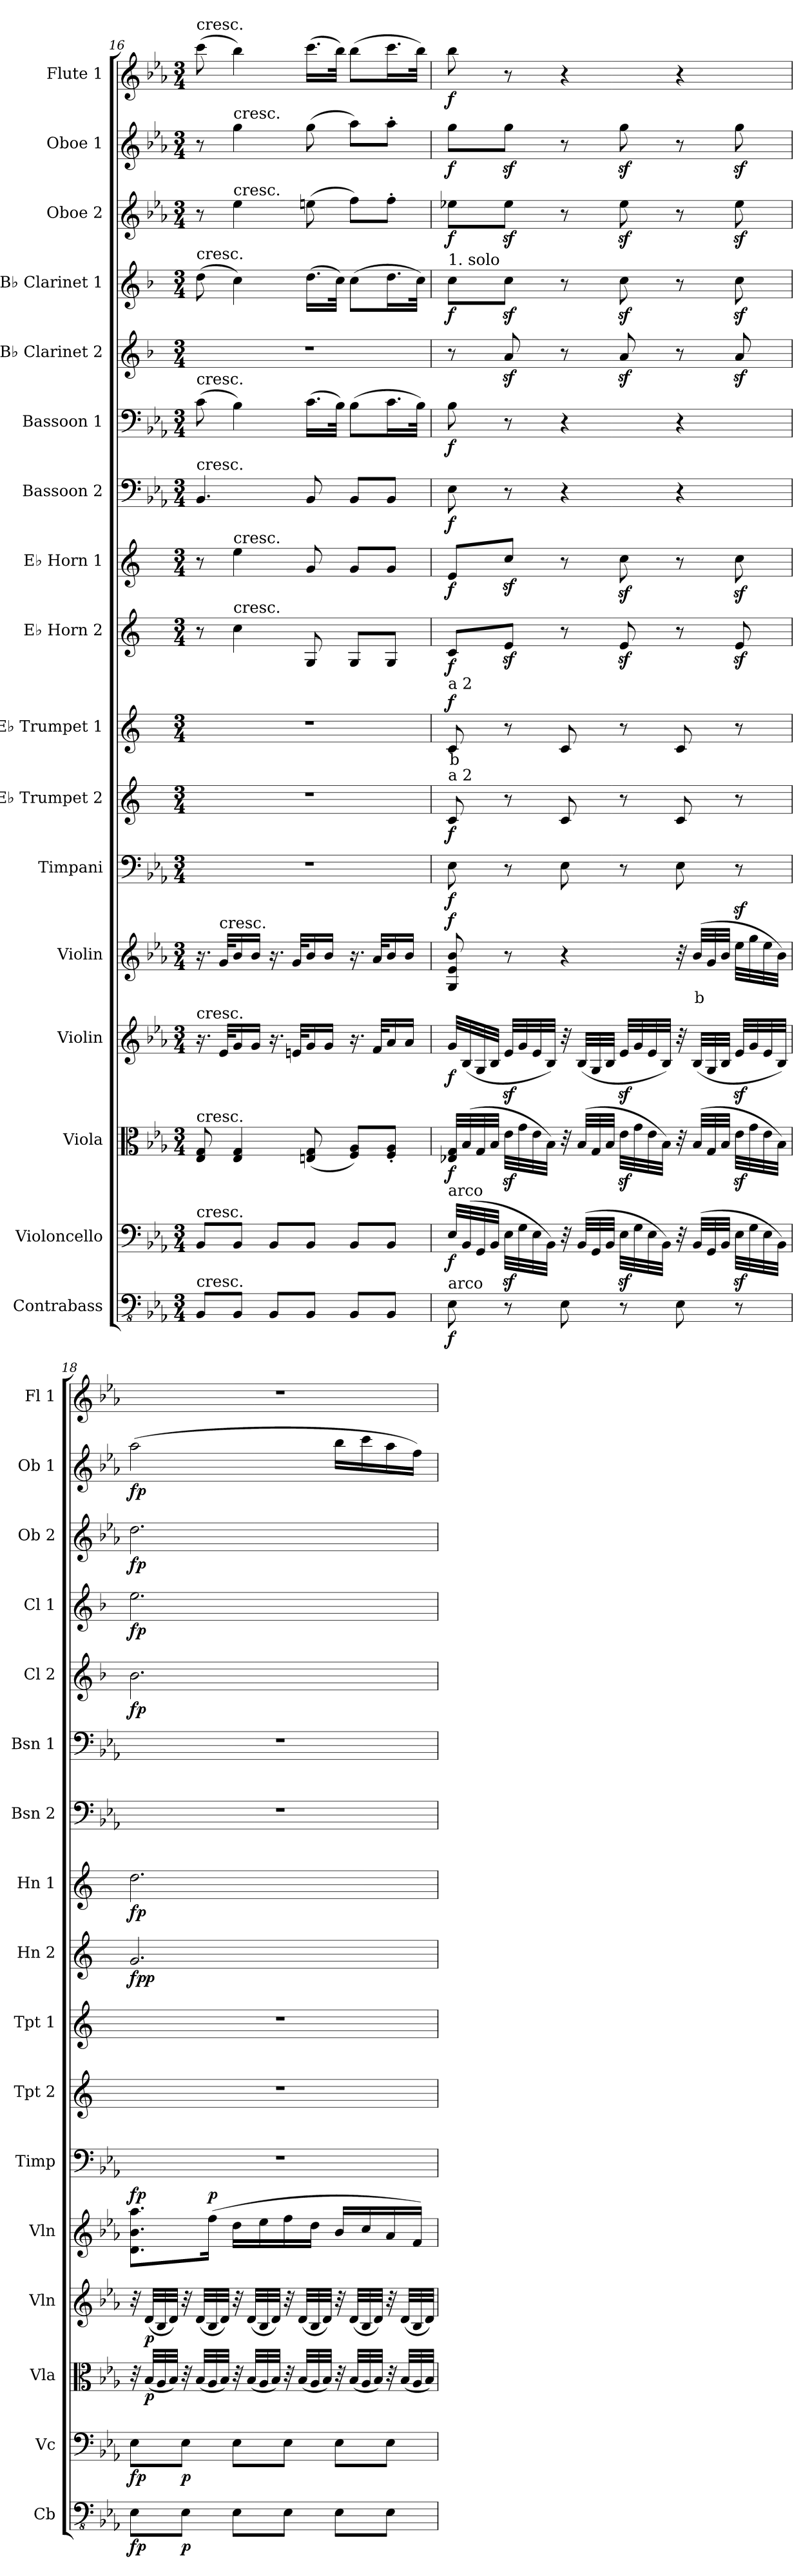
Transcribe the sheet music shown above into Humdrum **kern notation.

**kern	**dynam	**kern	**dynam	**kern	**dynam	**kern	**dynam	**kern	**text	**dynam	**kern	**dynam	**kern	**dynam	**kern	**text	**dynam	**kern	**dynam	**kern	**dynam	**kern	**dynam	**kern	**dynam	**kern	**dynam	**kern	**dynam	**kern	**dynam	**kern	**dynam	**kern	**dynam
*part17	*part17	*part16	*part16	*part15	*part15	*part14	*part14	*part13	*part13	*part13	*part12	*part12	*part11	*part11	*part10	*part10	*part10	*part9	*part9	*part8	*part8	*part7	*part7	*part6	*part6	*part5	*part5	*part4	*part4	*part3	*part3	*part2	*part2	*part1	*part1
*staff17	*staff17	*staff16	*staff16	*staff15	*staff15	*staff14	*staff14	*staff13	*staff13	*staff13	*staff12	*staff12	*staff11	*staff11	*staff10	*staff10	*staff10	*staff9	*staff9	*staff8	*staff8	*staff7	*staff7	*staff6	*staff6	*staff5	*staff5	*staff4	*staff4	*staff3	*staff3	*staff2	*staff2	*staff1	*staff1
*I"Contrabass	*	*I"Violoncello	*	*I"Viola	*	*I"Violin	*	*I"Violin	*	*	*I"Timpani	*	*I"E♭ Trumpet 2	*	*I"E♭ Trumpet 1	*	*	*I"E♭ Horn 2	*	*I"E♭ Horn 1	*	*I"Bassoon 2	*	*I"Bassoon 1	*	*I"B♭ Clarinet 2	*	*I"B♭ Clarinet 1	*	*I"Oboe 2	*	*I"Oboe 1	*	*I"Flute 1	*
*I'Cb	*	*I'Vc	*	*I'Vla	*	*I'Vln	*	*I'Vln	*	*	*I'Timp	*	*I'Tpt 2	*	*I'Tpt 1	*	*	*I'Hn 2	*	*I'Hn 1	*	*I'Bsn 2	*	*I'Bsn 1	*	*I'Cl 2	*	*I'Cl 1	*	*I'Ob 2	*	*I'Ob 1	*	*I'Fl 1	*
*clefFv4	*	*clefF4	*	*clefC3	*	*clefG2	*	*clefG2	*	*	*clefF4	*	*clefG2	*	*clefG2	*	*	*clefG2	*	*clefG2	*	*clefF4	*	*clefF4	*	*clefG2	*	*clefG2	*	*clefG2	*	*clefG2	*	*clefG2	*
*	*	*	*	*	*	*	*	*	*	*	*	*	*ITrd-2c-3	*	*ITrd-2c-3	*	*	*ITrd5c9	*	*ITrd5c9	*	*	*	*	*	*ITrd1c2	*	*ITrd1c2	*	*	*	*	*	*	*
*k[b-e-a-]	*	*k[b-e-a-]	*	*k[b-e-a-]	*	*k[b-e-a-]	*	*k[b-e-a-]	*	*	*k[b-e-a-]	*	*k[b-e-a-]	*	*k[b-e-a-]	*	*	*k[b-e-a-]	*	*k[b-e-a-]	*	*k[b-e-a-]	*	*k[b-e-a-]	*	*k[b-e-a-]	*	*k[b-e-a-]	*	*k[b-e-a-]	*	*k[b-e-a-]	*	*k[b-e-a-]	*
*M3/4	*	*M3/4	*	*M3/4	*	*M3/4	*	*M3/4	*	*	*M3/4	*	*M3/4	*	*M3/4	*	*	*M3/4	*	*M3/4	*	*M3/4	*	*M3/4	*	*M3/4	*	*M3/4	*	*M3/4	*	*M3/4	*	*M3/4	*
=16	=16	=16	=16	=16	=16	=16	=16	=16	=16	=16	=16	=16	=16	=16	=16	=16	=16	=16	=16	=16	=16	=16	=16	=16	=16	=16	=16	=16	=16	=16	=16	=16	=16	=16	=16
!	!	!	!	!	!	!	!	!	!	!	!	!	!	!	!	!	!	!	!	!	!	!	!	!	!	!	!	!	!	!	!	!	!	!LO:TX:a:t=cresc.	!
!	!	!	!	!	!	!	!	!	!	!	!	!	!	!	!	!	!	!	!	!	!	!	!	!	!	!	!	!LO:TX:a:t=cresc.	!	!	!	!	!	!	!
!	!	!	!	!	!	!	!	!	!	!	!	!	!	!	!	!	!	!	!	!	!	!	!	!LO:TX:a:t=cresc.	!	!	!	!	!	!	!	!	!	!	!
!	!	!	!	!	!	!	!	!	!	!	!	!	!	!	!	!	!	!	!	!	!	!LO:TX:a:t=cresc.	!	!	!	!	!	!	!	!	!	!	!	!	!
!	!	!	!	!	!	!LO:TX:a:t=cresc.	!	!	!	!	!	!	!	!	!	!	!	!	!	!	!	!	!	!	!	!	!	!	!	!	!	!	!	!	!
!	!	!	!	!LO:TX:a:t=cresc.	!	!	!	!	!	!	!	!	!	!	!	!	!	!	!	!	!	!	!	!	!	!	!	!	!	!	!	!	!	!	!
!	!	!LO:TX:a:t=cresc.	!	!	!	!	!	!	!	!	!	!	!	!	!	!	!	!	!	!	!	!	!	!	!	!	!	!	!	!	!	!	!	!	!
!LO:TX:a:t=cresc.	!	!	!	!	!	!	!	!	!	!	!	!	!	!	!	!	!	!	!	!	!	!	!	!	!	!	!	!	!	!	!	!	!	!	!
8BBB-/L	.	8BB-/L	.	8E-/ 8G/	.	16.r	.	16.r	.	.	2.r	.	2.r	.	2.r	.	.	8r	.	8r	.	4.BB-/	.	(8c\	.	2.r	.	(8cc\	.	8r	.	8r	.	(8ccc\	.
!	!	!	!	!	!	!	!	!LO:TX:a:t=cresc.	!	!	!	!	!	!	!	!	!	!	!	!	!	!	!	!	!	!	!	!	!	!	!	!	!	!	!
.	.	.	.	.	.	32e-/KLL	.	32g/KLL	.	.	.	.	.	.	.	.	.	.	.	.	.	.	.	.	.	.	.	.	.	.	.	.	.	.	.
!	!	!	!	!	!	!	!	!	!	!	!	!	!	!	!	!	!	!	!	!	!	!	!	!	!	!	!	!	!	!	!	!LO:TX:a:t=cresc.	!	!	!
!	!	!	!	!	!	!	!	!	!	!	!	!	!	!	!	!	!	!	!	!	!	!	!	!	!	!	!	!	!	!LO:TX:a:t=cresc.	!	!	!	!	!
!	!	!	!	!	!	!	!	!	!	!	!	!	!	!	!	!	!	!	!	!LO:TX:a:t=cresc.	!	!	!	!	!	!	!	!	!	!	!	!	!	!	!
!	!	!	!	!	!	!	!	!	!	!	!	!	!	!	!	!	!	!LO:TX:a:t=cresc.	!	!	!	!	!	!	!	!	!	!	!	!	!	!	!	!	!
8BBB-/J	.	8BB-/J	.	4E-/ 4G/	.	16g/	.	16b-/	.	.	.	.	.	.	.	.	.	4e-\	.	4g\	.	.	.	4B-\)	.	.	.	4b-\)	.	4ee-\	.	4gg\	.	4bb-\)	.
.	.	.	.	.	.	16g/JJ	.	16b-/JJ	.	.	.	.	.	.	.	.	.	.	.	.	.	.	.	.	.	.	.	.	.	.	.	.	.	.	.
8BBB-/L	.	8BB-/L	.	.	.	16.r	.	16.r	.	.	.	.	.	.	.	.	.	.	.	.	.	.	.	.	.	.	.	.	.	.	.	.	.	.	.
.	.	.	.	.	.	32en/KLL	.	32g/KLL	.	.	.	.	.	.	.	.	.	.	.	.	.	.	.	.	.	.	.	.	.	.	.	.	.	.	.
8BBB-/J	.	8BB-/J	.	(8En/ 8G/	.	16g/	.	16b-/	.	.	.	.	.	.	.	.	.	8BB-/	.	8B-/	.	8BB-/	.	(16.c\LL	.	.	.	(16.cc\LL	.	(8een\	.	(8gg\	.	(16.ccc\LL	.
.	.	.	.	.	.	16g/JJ	.	16b-/JJ	.	.	.	.	.	.	.	.	.	.	.	.	.	.	.	.	.	.	.	.	.	.	.	.	.	.	.
.	.	.	.	.	.	.	.	.	.	.	.	.	.	.	.	.	.	.	.	.	.	.	.	32B-\JJk)	.	.	.	32b-\JJk)	.	.	.	.	.	32bb-\JJk)	.
8BBB-/L	.	8BB-/L	.	8F/ 8A-/L)	.	16.r	.	16.r	.	.	.	.	.	.	.	.	.	8BB-/L	.	8B-/L	.	8BB-/L	.	(8B-\L	.	.	.	(8b-\L	.	8ff\L)	.	8aa-\L)	.	(8bb-\L	.
.	.	.	.	.	.	32f/KLL	.	32a-/KLL	.	.	.	.	.	.	.	.	.	.	.	.	.	.	.	.	.	.	.	.	.	.	.	.	.	.	.
8BBB-/J	.	8BB-/J	.	8F/' 8A-/'J	.	16a-/	.	16b-/	.	.	.	.	.	.	.	.	.	8BB-/J	.	8B-/J	.	8BB-/J	.	16.c\L	.	.	.	16.cc\L	.	8ff'\J	.	8aa-'\J	.	16.ccc\L	.
.	.	.	.	.	.	16a-/JJ	.	16b-/JJ	.	.	.	.	.	.	.	.	.	.	.	.	.	.	.	.	.	.	.	.	.	.	.	.	.	.	.
.	.	.	.	.	.	.	.	.	.	.	.	.	.	.	.	.	.	.	.	.	.	.	.	32B-\JJk)	.	.	.	32b-\JJk)	.	.	.	.	.	32bb-\JJk)	.
=17	=17	=17	=17	=17	=17	=17	=17	=17	=17	=17	=17	=17	=17	=17	=17	=17	=17	=17	=17	=17	=17	=17	=17	=17	=17	=17	=17	=17	=17	=17	=17	=17	=17	=17	=17
!	!	!	!	!	!	!	!	!	!	!	!	!	!	!	!	!	!	!	!	!	!	!	!	!	!	!	!	!LO:TX:a:t=1. solo	!	!	!	!	!	!	!
!	!	!	!	!	!	!	!	!	!	!	!	!	!	!	!LO:TX:a:t=a 2	!	!	!	!	!	!	!	!	!	!	!	!	!	!	!	!	!	!	!	!
!	!	!	!	!	!	!	!	!	!	!	!	!	!LO:TX:a:t=a 2	!	!	!	!	!	!	!	!	!	!	!	!	!	!	!	!	!	!	!	!	!	!
!	!	!LO:TX:a:t=arco	!	!	!	!	!	!	!	!	!	!	!	!	!	!	!	!	!	!	!	!	!	!	!	!	!	!	!	!	!	!	!	!	!
!LO:TX:a:t=arco	!	!	!	!	!	!	!	!	!	!	!	!	!	!	!	!	!	!	!	!	!	!	!	!	!	!	!	!	!	!	!	!	!	!	!
!	!LO:DY:b	!	!LO:DY:b	!	!LO:DY:b	!	!LO:DY:b	!	!	!LO:DY:b	!	!LO:DY:b	!	!LO:DY:b	!	!LO:LY:b:color=#FF0000	!LO:DY:b	!	!LO:DY:b	!	!LO:DY:b	!	!LO:DY:b	!	!LO:DY:b	!	!	!	!LO:DY:b	!	!LO:DY:b	!	!LO:DY:b	!	!LO:DY:b
8EE-\	f	32E-/LLL	f	32E-X/ 32G/LLL	f	32g/LLL	f	8G/ 8e-/ 8b-/	.	f	8E-\	f	8e-/	f	8e-/	b	f	8E-/L	f	8G/L	f	8E-\	f	8B-\	f	8r	.	8b-\L	f	8ee-X\L	f	8gg\L	f	8bb-\	f
.	.	(32BB-/	.	(32B-/	.	(32B-/	.	.	.	.	.	.	.	.	.	.	.	.	.	.	.	.	.	.	.	.	.	.	.	.	.	.	.	.	.
.	.	32GG/	.	32G/	.	32G/	.	.	.	.	.	.	.	.	.	.	.	.	.	.	.	.	.	.	.	.	.	.	.	.	.	.	.	.	.
.	.	32BB-/JJJ	.	32B-/JJJ	.	32B-/JJJ	.	.	.	.	.	.	.	.	.	.	.	.	.	.	.	.	.	.	.	.	.	.	.	.	.	.	.	.	.
8r	.	32E-z<\LLL	.	32e-z<\LLL	.	32e-z</LLL	.	8r	.	.	8r	.	8r	.	8r	.	.	8Gz</J	.	8e-z</J	.	8r	.	8r	.	8gz</	.	8b-z<\J	.	8ee-z<\J	.	8ggz<\J	.	8r	.
.	.	32G\	.	32g\	.	32g/	.	.	.	.	.	.	.	.	.	.	.	.	.	.	.	.	.	.	.	.	.	.	.	.	.	.	.	.	.
.	.	32E-\	.	32e-\	.	32e-/	.	.	.	.	.	.	.	.	.	.	.	.	.	.	.	.	.	.	.	.	.	.	.	.	.	.	.	.	.
.	.	32BB-\JJJ)	.	32B-\JJJ)	.	32B-/JJJ)	.	.	.	.	.	.	.	.	.	.	.	.	.	.	.	.	.	.	.	.	.	.	.	.	.	.	.	.	.
8EE-\	.	32r	.	32r	.	32r	.	4r	.	.	8E-\	.	8e-/	.	8e-/	.	.	8r	.	8r	.	4r	.	4r	.	8r	.	8r	.	8r	.	8r	.	4r	.
.	.	(32BB-/LLL	.	(32B-/LLL	.	(32B-/LLL	.	.	.	.	.	.	.	.	.	.	.	.	.	.	.	.	.	.	.	.	.	.	.	.	.	.	.	.	.
.	.	32GG/	.	32G/	.	32G/	.	.	.	.	.	.	.	.	.	.	.	.	.	.	.	.	.	.	.	.	.	.	.	.	.	.	.	.	.
.	.	32BB-/JJJ	.	32B-/JJJ	.	32B-/JJJ	.	.	.	.	.	.	.	.	.	.	.	.	.	.	.	.	.	.	.	.	.	.	.	.	.	.	.	.	.
8r	.	32E-z<\LLL	.	32e-z<\LLL	.	32e-z</LLL	.	.	.	.	8r	.	8r	.	8r	.	.	8Gz</	.	8e-z<\	.	.	.	.	.	8gz</	.	8b-z<\	.	8ee-z<\	.	8ggz<\	.	.	.
.	.	32G\	.	32g\	.	32g/	.	.	.	.	.	.	.	.	.	.	.	.	.	.	.	.	.	.	.	.	.	.	.	.	.	.	.	.	.
.	.	32E-\	.	32e-\	.	32e-/	.	.	.	.	.	.	.	.	.	.	.	.	.	.	.	.	.	.	.	.	.	.	.	.	.	.	.	.	.
.	.	32BB-\JJJ)	.	32B-\JJJ)	.	32B-/JJJ)	.	.	.	.	.	.	.	.	.	.	.	.	.	.	.	.	.	.	.	.	.	.	.	.	.	.	.	.	.
8EE-\	.	32r	.	32r	.	32r	.	32r	.	.	8E-\	.	8e-/	.	8e-/	.	.	8r	.	8r	.	4r	.	4r	.	8r	.	8r	.	8r	.	8r	.	4r	.
!	!	!	!	!	!	!	!	!	!LO:LY:b:color=#FF0000	!	!	!	!	!	!	!	!	!	!	!	!	!	!	!	!	!	!	!	!	!	!	!	!	!	!
.	.	(32BB-/LLL	.	(32B-/LLL	.	(32B-/LLL	.	(32b-/LLL	b	.	.	.	.	.	.	.	.	.	.	.	.	.	.	.	.	.	.	.	.	.	.	.	.	.	.
.	.	32GG/	.	32G/	.	32G/	.	32g/	.	.	.	.	.	.	.	.	.	.	.	.	.	.	.	.	.	.	.	.	.	.	.	.	.	.	.
.	.	32BB-/JJJ	.	32B-/JJJ	.	32B-/JJJ	.	32b-/JJJ	.	.	.	.	.	.	.	.	.	.	.	.	.	.	.	.	.	.	.	.	.	.	.	.	.	.	.
8r	.	32E-z<\LLL	.	32e-z<\LLL	.	32e-z</LLL	.	32ee-z<\LLL	.	.	8r	.	8r	.	8r	.	.	8Gz</	.	8e-z<\	.	.	.	.	.	8gz</	.	8b-z<\	.	8ee-z<\	.	8ggz<\	.	.	.
.	.	32G\	.	32g\	.	32g/	.	32gg\	.	.	.	.	.	.	.	.	.	.	.	.	.	.	.	.	.	.	.	.	.	.	.	.	.	.	.
.	.	32E-\	.	32e-\	.	32e-/	.	32ee-\	.	.	.	.	.	.	.	.	.	.	.	.	.	.	.	.	.	.	.	.	.	.	.	.	.	.	.
.	.	32BB-\JJJ)	.	32B-\JJJ)	.	32B-/JJJ)	.	32b-\JJJ)	.	.	.	.	.	.	.	.	.	.	.	.	.	.	.	.	.	.	.	.	.	.	.	.	.	.	.
!!LO:PB:g=z
=18	=18	=18	=18	=18	=18	=18	=18	=18	=18	=18	=18	=18	=18	=18	=18	=18	=18	=18	=18	=18	=18	=18	=18	=18	=18	=18	=18	=18	=18	=18	=18	=18	=18	=18	=18
!	!LO:DY:b	!	!LO:DY:b	!	!	!	!	!	!	!LO:DY:b	!	!	!	!	!	!	!	!	!LO:DY:b	!	!	!	!	!	!	!	!	!	!	!	!	!	!	!	!
!	!	!	!	!	!	!	!	!	!	!	!	!	!	!	!	!	!	!	!LO:DY:n=1:b	!	!LO:DY:b	!	!	!	!	!	!LO:DY:b	!	!LO:DY:b	!	!LO:DY:b	!	!LO:DY:b	!	!
8EE-\L	fp	8E-\L	fp	32r	.	32r	.	8.d\ 8.b-\ 8.aa-\L	.	fp	2.r	.	2.r	.	2.r	.	.	2.B-/	fp p	2.f\	fp	2.r	.	2.r	.	2.a-\	fp	2.dd\	fp	2.dd\	fp	(2aa-\	fp	2.r	.
!	!	!	!	!	!LO:DY:b	!	!LO:DY:b	!	!	!	!	!	!	!	!	!	!	!	!	!	!	!	!	!	!	!	!	!	!	!	!	!	!	!	!
.	.	.	.	(32B-/LLL	p	(32d/LLL	p	.	.	.	.	.	.	.	.	.	.	.	.	.	.	.	.	.	.	.	.	.	.	.	.	.	.	.	.
.	.	.	.	32A-/	.	32B-/	.	.	.	.	.	.	.	.	.	.	.	.	.	.	.	.	.	.	.	.	.	.	.	.	.	.	.	.	.
.	.	.	.	32B-/JJJ)	.	32d/JJJ)	.	.	.	.	.	.	.	.	.	.	.	.	.	.	.	.	.	.	.	.	.	.	.	.	.	.	.	.	.
!	!LO:DY:b	!	!LO:DY:b	!	!	!	!	!	!	!	!	!	!	!	!	!	!	!	!	!	!	!	!	!	!	!	!	!	!	!	!	!	!	!	!
8EE-\J	p	8E-\J	p	32r	.	32r	.	.	.	.	.	.	.	.	.	.	.	.	.	.	.	.	.	.	.	.	.	.	.	.	.	.	.	.	.
.	.	.	.	(32B-/LLL	.	(32d/LLL	.	.	.	.	.	.	.	.	.	.	.	.	.	.	.	.	.	.	.	.	.	.	.	.	.	.	.	.	.
!	!	!	!	!	!	!	!	!	!	!LO:DY:b	!	!	!	!	!	!	!	!	!	!	!	!	!	!	!	!	!	!	!	!	!	!	!	!	!
.	.	.	.	32A-/	.	32B-/	.	(16ff\Jk	.	p	.	.	.	.	.	.	.	.	.	.	.	.	.	.	.	.	.	.	.	.	.	.	.	.	.
.	.	.	.	32B-/JJJ)	.	32d/JJJ)	.	.	.	.	.	.	.	.	.	.	.	.	.	.	.	.	.	.	.	.	.	.	.	.	.	.	.	.	.
8EE-\L	.	8E-\L	.	32r	.	32r	.	16dd\LL	.	.	.	.	.	.	.	.	.	.	.	.	.	.	.	.	.	.	.	.	.	.	.	.	.	.	.
.	.	.	.	(32B-/LLL	.	(32d/LLL	.	.	.	.	.	.	.	.	.	.	.	.	.	.	.	.	.	.	.	.	.	.	.	.	.	.	.	.	.
.	.	.	.	32A-/	.	32B-/	.	16ee-\	.	.	.	.	.	.	.	.	.	.	.	.	.	.	.	.	.	.	.	.	.	.	.	.	.	.	.
.	.	.	.	32B-/JJJ)	.	32d/JJJ)	.	.	.	.	.	.	.	.	.	.	.	.	.	.	.	.	.	.	.	.	.	.	.	.	.	.	.	.	.
8EE-\J	.	8E-\J	.	32r	.	32r	.	16ff\	.	.	.	.	.	.	.	.	.	.	.	.	.	.	.	.	.	.	.	.	.	.	.	.	.	.	.
.	.	.	.	(32B-/LLL	.	(32d/LLL	.	.	.	.	.	.	.	.	.	.	.	.	.	.	.	.	.	.	.	.	.	.	.	.	.	.	.	.	.
.	.	.	.	32A-/	.	32B-/	.	16dd\JJ	.	.	.	.	.	.	.	.	.	.	.	.	.	.	.	.	.	.	.	.	.	.	.	.	.	.	.
.	.	.	.	32B-/JJJ)	.	32d/JJJ)	.	.	.	.	.	.	.	.	.	.	.	.	.	.	.	.	.	.	.	.	.	.	.	.	.	.	.	.	.
8EE-\L	.	8E-\L	.	32r	.	32r	.	16b-/LL	.	.	.	.	.	.	.	.	.	.	.	.	.	.	.	.	.	.	.	.	.	.	.	16bb-\LL	.	.	.
.	.	.	.	(32B-/LLL	.	(32d/LLL	.	.	.	.	.	.	.	.	.	.	.	.	.	.	.	.	.	.	.	.	.	.	.	.	.	.	.	.	.
.	.	.	.	32A-/	.	32B-/	.	16cc/	.	.	.	.	.	.	.	.	.	.	.	.	.	.	.	.	.	.	.	.	.	.	.	16ccc\	.	.	.
.	.	.	.	32B-/JJJ)	.	32d/JJJ)	.	.	.	.	.	.	.	.	.	.	.	.	.	.	.	.	.	.	.	.	.	.	.	.	.	.	.	.	.
8EE-\J	.	8E-\J	.	32r	.	32r	.	16a-/	.	.	.	.	.	.	.	.	.	.	.	.	.	.	.	.	.	.	.	.	.	.	.	16aa-\	.	.	.
.	.	.	.	(32B-/LLL	.	(32d/LLL	.	.	.	.	.	.	.	.	.	.	.	.	.	.	.	.	.	.	.	.	.	.	.	.	.	.	.	.	.
.	.	.	.	32A-/	.	32B-/	.	16f/JJ)	.	.	.	.	.	.	.	.	.	.	.	.	.	.	.	.	.	.	.	.	.	.	.	16ff\JJ)	.	.	.
.	.	.	.	32B-/JJJ)	.	32d/JJJ)	.	.	.	.	.	.	.	.	.	.	.	.	.	.	.	.	.	.	.	.	.	.	.	.	.	.	.	.	.
=	=	=	=	=	=	=	=	=	=	=	=	=	=	=	=	=	=	=	=	=	=	=	=	=	=	=	=	=	=	=	=	=	=	=	=
*-	*-	*-	*-	*-	*-	*-	*-	*-	*-	*-	*-	*-	*-	*-	*-	*-	*-	*-	*-	*-	*-	*-	*-	*-	*-	*-	*-	*-	*-	*-	*-	*-	*-	*-	*-
